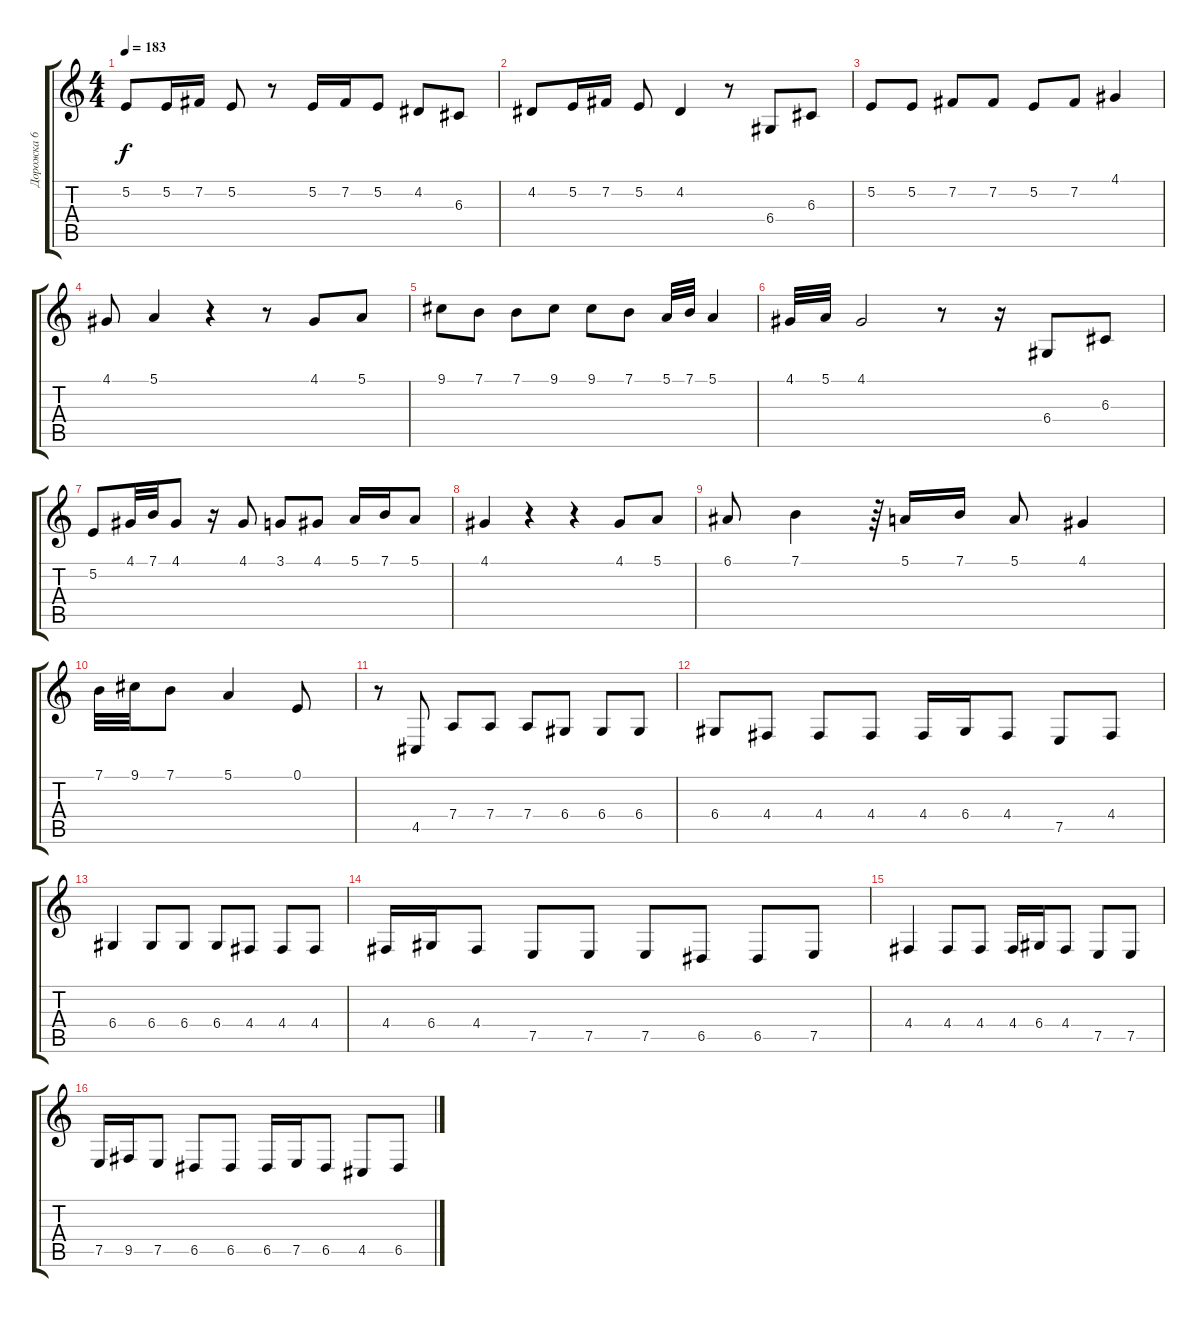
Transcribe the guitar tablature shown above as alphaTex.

\track ("Дорожка 6" "Дорожка 6") {instrument pad6metallic}
\staff {score tabs}
\tuning (E4 B3 G3 D3 A2 E2) {hide}
\ts (4 4)
\tempo 183
\clef g2
\ks c
5.2.8{dy f} 5.2.16 7.2.16 5.2.8 r.8 5.2.16 7.2.16 5.2.8 4.2.8 6.3.8 |
4.2.8 5.2.16 7.2.16 5.2.8 4.2.4 r.8 6.4.8 6.3.8 |
5.2.8 5.2.8 7.2.8 7.2.8 5.2.8 7.2.8 4.1.4 |
4.1.8 5.1.4 r.4 r.8 4.1.8 5.1.8 |
9.1.8 7.1.8 7.1.8 9.1.8 9.1.8 7.1.8 5.1.32 7.1.32 5.1.4 |
4.1.32 5.1.32 4.1.2 r.8 r.16 6.4.8 6.3.8 |
5.2.8 4.1.32 7.1.32 4.1.8 r.16 4.1.8 3.1.8 4.1.8 5.1.16 7.1.16 5.1.8 |
4.1.4 r.4 r.4 4.1.8 5.1.8 |
6.1.8 7.1.4 r.64 5.1.16 7.1.16 5.1.8 4.1.4 |
7.1.32 9.1.32 7.1.8 5.1.4 0.1.8 |
r.8 4.5.8 7.4.8 7.4.8 7.4.8 6.4.8 6.4.8 6.4.8 |
6.4.8 4.4.8 4.4.8 4.4.8 4.4.16 6.4.16 4.4.8 7.5.8 4.4.8 |
6.4.4 6.4.8 6.4.8 6.4.8 4.4.8 4.4.8 4.4.8 |
4.4.16 6.4.16 4.4.8 7.5.8 7.5.8 7.5.8 6.5.8 6.5.8 7.5.8 |
4.4.4 4.4.8 4.4.8 4.4.16 6.4.16 4.4.8 7.5.8 7.5.8 |
7.5.16 9.5.16 7.5.8 6.5.8 6.5.8 6.5.16 7.5.16 6.5.8 4.5.8 6.5.8
